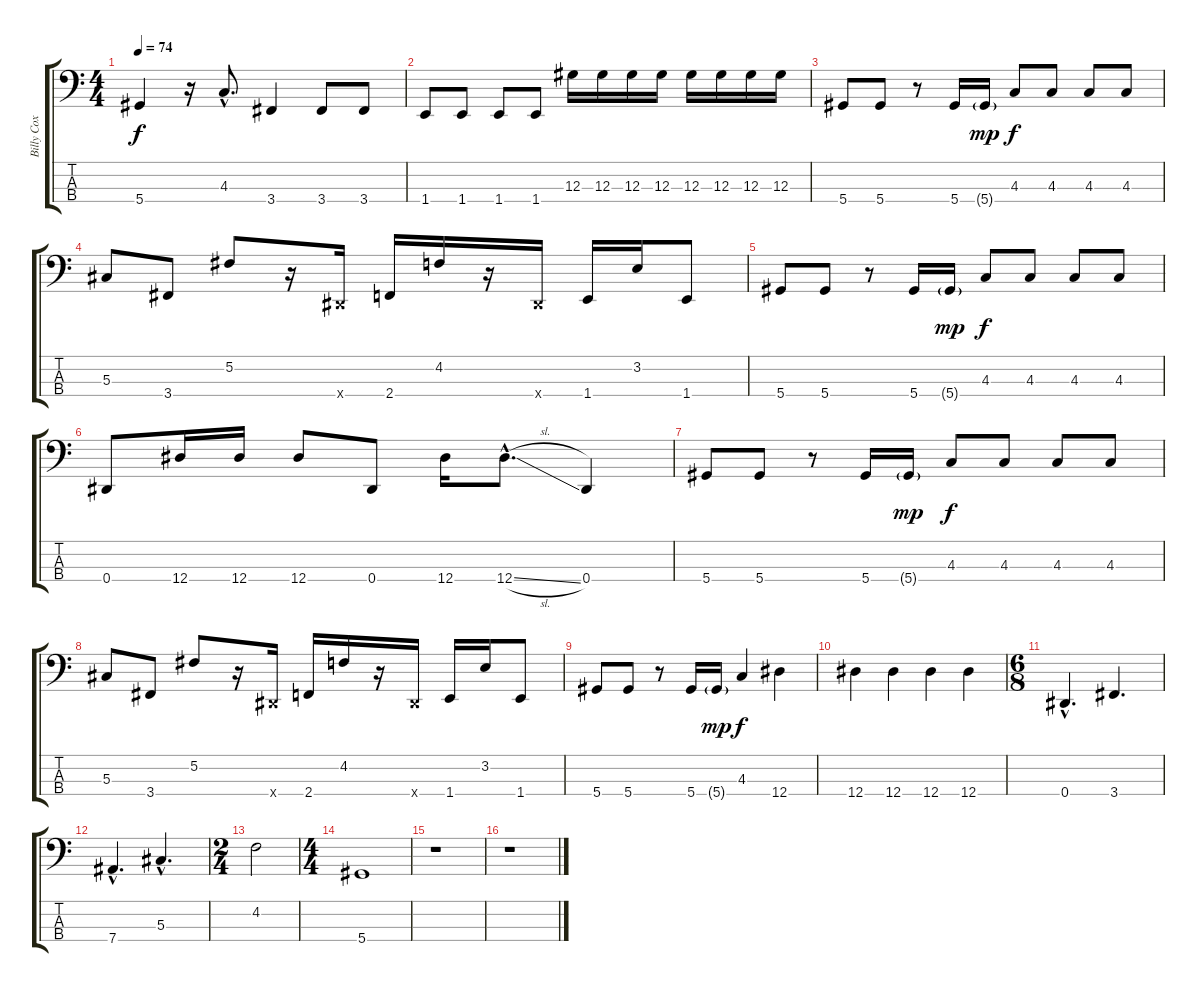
\track ("Billy Cox" "Billy Cox") {instrument electricbassfinger}
\staff {score tabs}
\tuning (Gb2 Db2 Ab1 Eb1) {hide}
\ts (4 4)
\tempo 74
\clef f4
\ks c
5.4.4{dy f} r.16 4.3{hac}.8{d} 3.4.4 3.4.8 3.4.8 |
1.4.8 1.4.8 1.4.8 1.4.8 12.3.16 12.3.16 12.3.16 12.3.16 12.3.16 12.3.16 12.3.16 12.3.16 |
5.4.8 5.4.8 r.8 5.4.16 5.4{g}.16{dy mp} 4.3.8{dy f} 4.3.8 4.3.8 4.3.8 |
5.3.8 3.4.8 5.2.8 r.16 0.4{x}.16 2.4.16 4.2.16 r.16 0.4{x}.16 1.4.16 3.2.16 1.4.8 |
5.4.8 5.4.8 r.8 5.4.16 5.4{g}.16{dy mp} 4.3.8{dy f} 4.3.8 4.3.8 4.3.8 |
0.4.8 12.4.16 12.4.16 12.4.8 0.4.8 12.4.16 12.4{sl hac}.8{d} 0.4.4 |
5.4.8 5.4.8 r.8 5.4.16 5.4{g}.16{dy mp} 4.3.8{dy f} 4.3.8 4.3.8 4.3.8 |
5.3.8 3.4.8 5.2.8 r.16 0.4{x}.16 2.4.16 4.2.16 r.16 0.4{x}.16 1.4.16 3.2.16 1.4.8 |
5.4.8 5.4.8 r.8 5.4.16 5.4{g}.16{dy mp} 4.3.4{dy f} 12.4.4 |
12.4.4 12.4.4 12.4.4 12.4.4 |
\ts (6 8)
0.4{hac}.4{d} 3.4.4{d} |
7.4{hac}.4{d} 5.3{hac}.4{d} |
\ts (2 4)
4.2.2 |
\ts (4 4)
5.4.1 |
r.1 |
r.1
